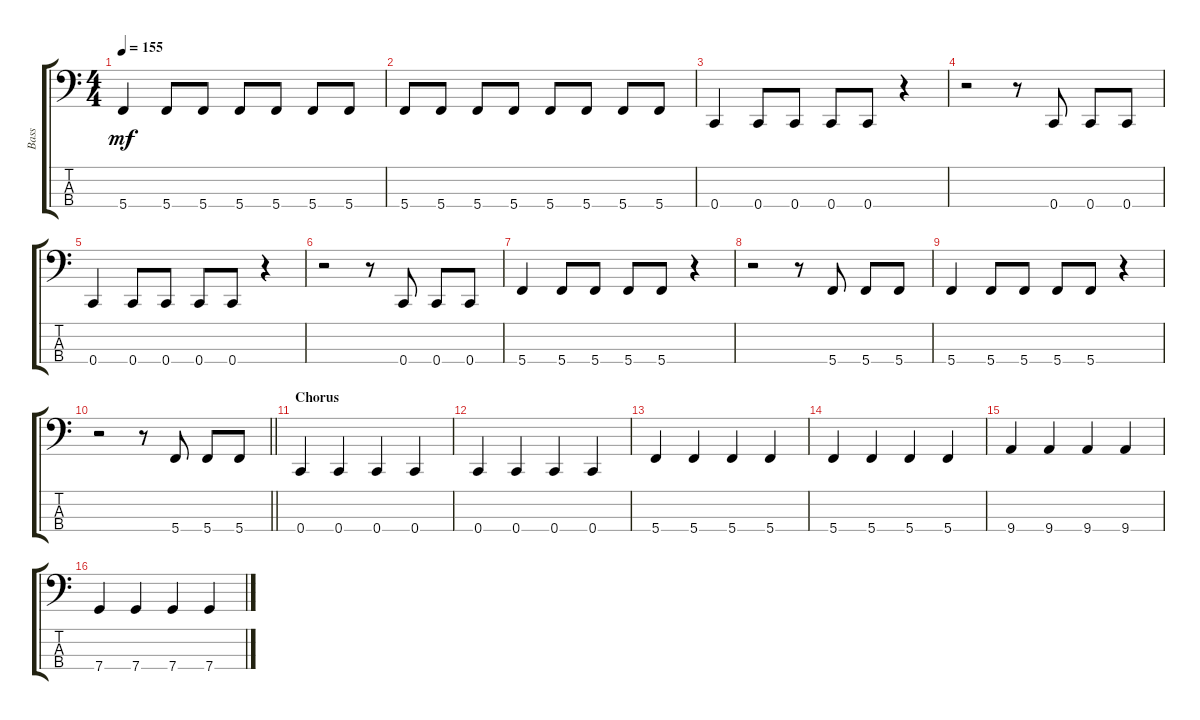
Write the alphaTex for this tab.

\track ("Bass" "Bass") {instrument electricbassfinger}
\staff {score tabs}
\tuning (F2 C2 G1 C1) {hide}
\ts (4 4)
\tempo 155
\clef f4
\ks c
5.4.4{dy mf} 5.4.8 5.4.8 5.4.8 5.4.8 5.4.8 5.4.8 |
5.4.8 5.4.8 5.4.8 5.4.8 5.4.8 5.4.8 5.4.8 5.4.8 |
0.4.4 0.4.8 0.4.8 0.4.8 0.4.8 r.4 |
r.2 r.8 0.4.8 0.4.8 0.4.8 |
0.4.4 0.4.8 0.4.8 0.4.8 0.4.8 r.4 |
r.2 r.8 0.4.8 0.4.8 0.4.8 |
5.4.4 5.4.8 5.4.8 5.4.8 5.4.8 r.4 |
r.2 r.8 5.4.8 5.4.8 5.4.8 |
5.4.4 5.4.8 5.4.8 5.4.8 5.4.8 r.4 |
\barLineRight lightlight
r.2 r.8 5.4.8 5.4.8 5.4.8 |
\section ("" "Chorus")
0.4.4 0.4.4 0.4.4 0.4.4 |
0.4.4 0.4.4 0.4.4 0.4.4 |
5.4.4 5.4.4 5.4.4 5.4.4 |
5.4.4 5.4.4 5.4.4 5.4.4 |
9.4.4 9.4.4 9.4.4 9.4.4 |
7.4.4 7.4.4 7.4.4 7.4.4
